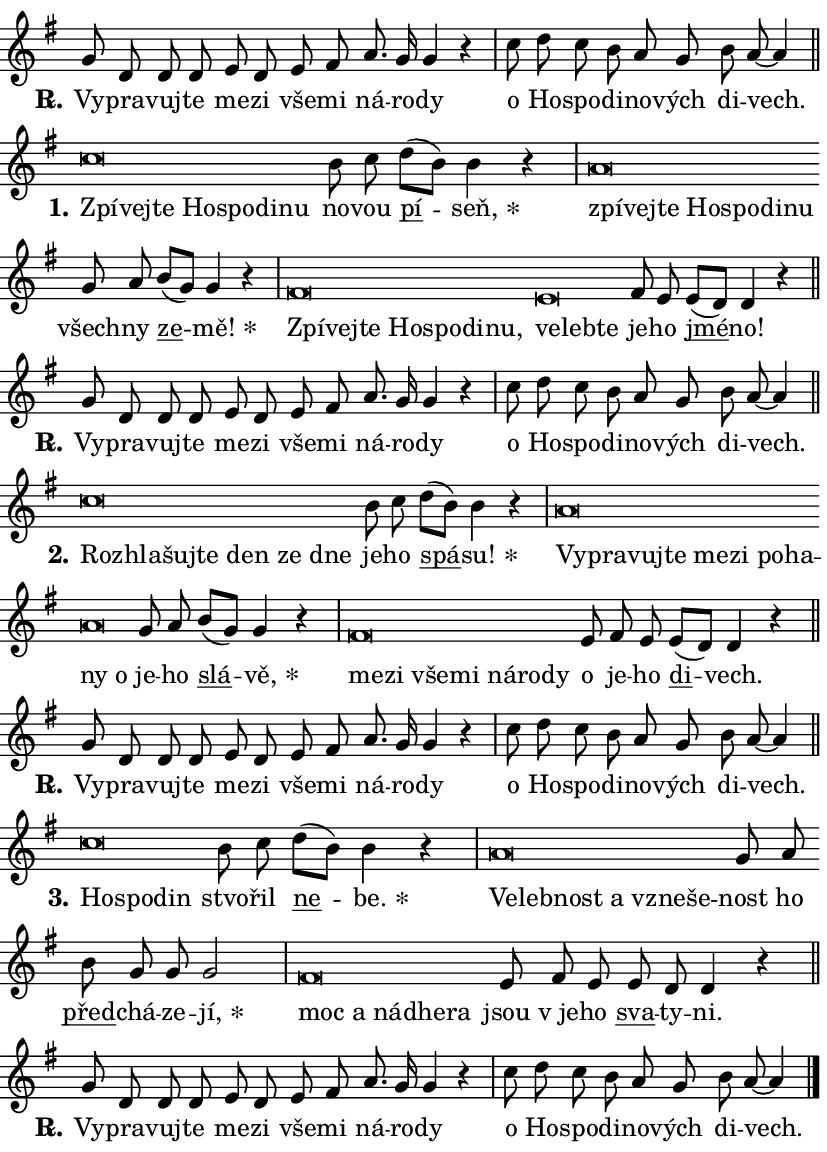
\version "2.24.0"
\header { tagline = "" }
\paper {
  indent = 0\cm
  top-margin = 0\cm
  right-margin = 0.13\cm % to fit lyric hyphens
  bottom-margin = 0\cm
  left-margin = 0\cm
  paper-width = 14\cm
  page-breaking = #ly:one-page-breaking
  system-system-spacing.basic-distance = #11
  score-system-spacing.basic-distance = #11
  ragged-last = ##f
}


%% Author: Thomas Morley
%% https://lists.gnu.org/archive/html/lilypond-user/2020-05/msg00002.html
#(define (line-position grob)
"Returns position of @var[grob} in current system:
   @code{'start}, if at first time-step
   @code{'end}, if at last time-step
   @code{'middle} otherwise
"
  (let* ((col (ly:item-get-column grob))
         (ln (ly:grob-object col 'left-neighbor))
         (rn (ly:grob-object col 'right-neighbor))
         (col-to-check-left (if (ly:grob? ln) ln col))
         (col-to-check-right (if (ly:grob? rn) rn col))
         (break-dir-left
           (and
             (ly:grob-property col-to-check-left 'non-musical #f)
             (ly:item-break-dir col-to-check-left)))
         (break-dir-right
           (and
             (ly:grob-property col-to-check-right 'non-musical #f)
             (ly:item-break-dir col-to-check-right))))
        (cond ((eqv? 1 break-dir-left) 'start)
              ((eqv? -1 break-dir-right) 'end)
              (else 'middle))))

#(define (tranparent-at-line-position vctor)
  (lambda (grob)
  "Relying on @code{line-position} select the relevant enry from @var{vctor}.
Used to determine transparency,"
    (case (line-position grob)
      ((end) (not (vector-ref vctor 0)))
      ((middle) (not (vector-ref vctor 1)))
      ((start) (not (vector-ref vctor 2))))))

noteHeadBreakVisibility =
#(define-music-function (break-visibility)(vector?)
"Makes @code{NoteHead}s transparent relying on @var{break-visibility}"
#{
  \override NoteHead.transparent =
    #(tranparent-at-line-position break-visibility)
#})

#(define delete-ledgers-for-transparent-note-heads
  (lambda (grob)
    "Reads whether a @code{NoteHead} is transparent.
If so this @code{NoteHead} is removed from @code{'note-heads} from
@var{grob}, which is supposed to be @code{LedgerLineSpanner}.
As a result ledgers are not printed for this @code{NoteHead}"
    (let* ((nhds-array (ly:grob-object grob 'note-heads))
           (nhds-list
             (if (ly:grob-array? nhds-array)
                 (ly:grob-array->list nhds-array)
                 '()))
           ;; Relies on the transparent-property being done before
           ;; Staff.LedgerLineSpanner.after-line-breaking is executed.
           ;; This is fragile ...
           (to-keep
             (remove
               (lambda (nhd)
                 (ly:grob-property nhd 'transparent #f))
               nhds-list)))
      ;; TODO find a better method to iterate over grob-arrays, similiar
      ;; to filter/remove etc for lists
      ;; For now rebuilt from scratch
      (set! (ly:grob-object grob 'note-heads)  '())
      (for-each
        (lambda (nhd)
          (ly:pointer-group-interface::add-grob grob 'note-heads nhd))
        to-keep))))

squashNotes = {
  \override NoteHead.X-extent = #'(-0.2 . 0.2)
  \override NoteHead.Y-extent = #'(-0.75 . 0)
  \override NoteHead.stencil =
    #(lambda (grob)
       (let ((pos (ly:grob-property grob 'staff-position)))
         (begin
           (if (< pos -7) (display "ERROR: Lower brevis then expected\n") (display ""))
           (if (<= pos -6) ly:text-interface::print ly:note-head::print))))
}
unSquashNotes = {
  \revert NoteHead.X-extent
  \revert NoteHead.Y-extent
  \revert NoteHead.stencil
}

hideNotes = \noteHeadBreakVisibility #begin-of-line-visible
unHideNotes = \noteHeadBreakVisibility #all-visible

% work-around for resetting accidentals
% https://lilypond.org/doc/v2.23/Documentation/notation/displaying-rhythms#unmetered-music
cadenzaMeasure = {
  \cadenzaOff
  \partial 1024 s1024
  \cadenzaOn
}

#(define-markup-command (accent layout props text) (markup?)
  "Underline accented syllable"
  (interpret-markup layout props
    #{\markup \override #'(offset . 4.3) \underline { #text }#}))

responsum = \markup \concat {
  "R" \hspace #-1.05 \path #0.1 #'((moveto 0 0.07) (lineto 0.9 0.8)) \hspace #0.05 "."
}

spaceSize = #0.6828661417322834 % exact space size for TeX Gyre Schola

\layout {
  \context {
    \Staff
    \remove "Time_signature_engraver"
    \override LedgerLineSpanner.after-line-breaking = #delete-ledgers-for-transparent-note-heads
  }
  \context {
    \Lyrics {
      \override LyricSpace.minimum-distance = \spaceSize
      \override LyricText.font-name = #"TeX Gyre Schola"
      \override LyricText.font-size = 1
      \override StanzaNumber.font-name = #"TeX Gyre Schola Bold"
      \override StanzaNumber.font-size = 1
    }
  }
  \context {
    \Score 
    \override NoteHead.text =
      #(lambda (grob) 
        (let ((pos (ly:grob-property grob 'staff-position)))
          #{\markup {
            \combine
              \halign #-0.55 \raise #(if (= pos -6) 0 0.5) \override #'(thickness . 2) \draw-line #'(3.2 . 0)
              \musicglyph "noteheads.sM1"
          }#}))
  }
}

% magnetic-lyrics.ily
%
%   written by
%     Jean Abou Samra <jean@abou-samra.fr>
%     Werner Lemberg <wl@gnu.org>
%
%   adapted by
%     Jiri Hon <jiri.hon@gmail.com>
%
% Version 2022-Apr-15

% https://www.mail-archive.com/lilypond-user@gnu.org/msg149350.html

#(define (Left_hyphen_pointer_engraver context)
   "Collect syllable-hyphen-syllable occurrences in lyrics and store
them in properties.  This engraver only looks to the left.  For
example, if the lyrics input is @code{foo -- bar}, it does the
following.

@itemize @bullet
@item
Set the @code{text} property of the @code{LyricHyphen} grob between
@q{foo} and @q{bar} to @code{foo}.

@item
Set the @code{left-hyphen} property of the @code{LyricText} grob with
text @q{foo} to the @code{LyricHyphen} grob between @q{foo} and
@q{bar}.
@end itemize

Use this auxiliary engraver in combination with the
@code{lyric-@/text::@/apply-@/magnetic-@/offset!} hook."
   (let ((hyphen #f)
         (text #f))
     (make-engraver
      (acknowledgers
       ((lyric-syllable-interface engraver grob source-engraver)
        (set! text grob)))
      (end-acknowledgers
       ((lyric-hyphen-interface engraver grob source-engraver)
        ;(when (not (grob::has-interface grob 'lyric-space-interface))
          (set! hyphen grob)));)
      ((stop-translation-timestep engraver)
       (when (and text hyphen)
         (ly:grob-set-object! text 'left-hyphen hyphen))
       (set! text #f)
       (set! hyphen #f)))))

#(define (lyric-text::apply-magnetic-offset! grob)
   "If the space between two syllables is less than the value in
property @code{LyricText@/.details@/.squash-threshold}, move the right
syllable to the left so that it gets concatenated with the left
syllable.

Use this function as a hook for
@code{LyricText@/.after-@/line-@/breaking} if the
@code{Left_@/hyphen_@/pointer_@/engraver} is active."
   (let ((hyphen (ly:grob-object grob 'left-hyphen #f)))
     (when hyphen
       (let ((left-text (ly:spanner-bound hyphen LEFT)))
         (when (grob::has-interface left-text 'lyric-syllable-interface)
           (let* ((common (ly:grob-common-refpoint grob left-text X))
                  (this-x-ext (ly:grob-extent grob common X))
                  (left-x-ext
                   (begin
                     ;; Trigger magnetism for left-text.
                     (ly:grob-property left-text 'after-line-breaking)
                     (ly:grob-extent left-text common X)))
                  ;; `delta` is the gap width between two syllables.
                  (delta (- (interval-start this-x-ext)
                            (interval-end left-x-ext)))
                  (details (ly:grob-property grob 'details))
                  (threshold (assoc-get 'squash-threshold details 0.2)))
             (when (< delta threshold)
               (let* (;; We have to manipulate the input text so that
                      ;; ligatures crossing syllable boundaries are not
                      ;; disabled.  For languages based on the Latin
                      ;; script this is essentially a beautification.
                      ;; However, for non-Western scripts it can be a
                      ;; necessity.
                      (lt (ly:grob-property left-text 'text))
                      (rt (ly:grob-property grob 'text))
                      (is-space (grob::has-interface hyphen 'lyric-space-interface))
                      (space (if is-space " " ""))
                      (extra-delta (if is-space spaceSize 0))
                      ;; Append new syllable.
                      (ltrt-space (if (and (string? lt) (string? rt))
                                (string-append lt space rt)
                                (make-concat-markup (list lt space rt))))
                      ;; Right-align `ltrt` to the right side.
                      (ltrt-space-markup (grob-interpret-markup
                               grob
                               (make-translate-markup
                                (cons (interval-length this-x-ext) 0)
                                (make-right-align-markup ltrt-space)))))
                 (begin
                   ;; Don't print `left-text`.
                   (ly:grob-set-property! left-text 'stencil #f)
                   ;; Set text and stencil (which holds all collected
                   ;; syllables so far) and shift it to the left.
                   (ly:grob-set-property! grob 'text ltrt-space)
                   (ly:grob-set-property! grob 'stencil ltrt-space-markup)
                   (ly:grob-translate-axis! grob (- (- delta extra-delta)) X))))))))))


#(define (lyric-hyphen::displace-bounds-first grob)
   ;; Make very sure this callback isn't triggered too early.
   (let ((left (ly:spanner-bound grob LEFT))
         (right (ly:spanner-bound grob RIGHT)))
     (ly:grob-property left 'after-line-breaking)
     (ly:grob-property right 'after-line-breaking)
     (ly:lyric-hyphen::print grob)))

squashThreshold = #0.4

\layout {
  \context {
    \Lyrics
    \consists #Left_hyphen_pointer_engraver
    \override LyricText.after-line-breaking =
      #lyric-text::apply-magnetic-offset!
    \override LyricHyphen.stencil = #lyric-hyphen::displace-bounds-first
    \override LyricText.details.squash-threshold = \squashThreshold
    \override LyricHyphen.minimum-distance = 0
    \override LyricHyphen.minimum-length = \squashThreshold
  }
}

squashText = \override LyricText.details.squash-threshold = 9999
unSquashText = \override LyricText.details.squash-threshold = \squashThreshold

leftText = \override LyricText.self-alignment-X = #LEFT
unLeftText = \revert LyricText.self-alignment-X

starOffset = #(lambda (grob) 
                (let ((x_offset (ly:self-alignment-interface::aligned-on-x-parent grob)))
                  (if (= x_offset 0) 0 (+ x_offset 1.2))))

star = #(define-music-function (syllable)(string?)
"Append star separator at the end of a syllable"
#{
  \once \override LyricText.X-offset = #starOffset
  \lyricmode { \markup {
    #syllable
    \override #'((font-name . "TeX Gyre Schola Bold")) \hspace #0.2 \lower #0.65 \larger "*"
  } }
#})

starAccent = #(define-music-function (syllable)(string?)
"Append star separator at the end of a syllable and make accent"
#{
  \once \override LyricText.X-offset = #starOffset
  \lyricmode { \markup {
    \accent #syllable
    \override #'((font-name . "TeX Gyre Schola Bold")) \hspace #0.2 \lower #0.65 \larger "*"
  } }
#})

breath = #(define-music-function (syllable)(string?)
"Append breathing indicator at the end of a syllable"
#{
  \lyricmode { \markup { #syllable "+" } }
#})

optionalBreath = #(define-music-function (syllable)(string?)
"Append optional breathing indicator at the end of a syllable"
#{
  \lyricmode { \markup { #syllable "(+)" } }
#})


\score {
    <<
        \new Voice = "melody" { \cadenzaOn \key g \major \relative { g'8 d d d e d e fis \bar "" a8. g16 g4 r \cadenzaMeasure \bar "|" c8 d c b \bar "" a g b a~ a4 \cadenzaMeasure \bar "||" \break } }
        \new Lyrics \lyricsto "melody" { \lyricmode { \set stanza = \responsum
Vy -- pra -- vuj -- te me -- zi vše -- mi ná -- ro -- dy o Ho -- spo -- di -- no -- vých di -- vech. } }
    >>
    \layout {}
}

\score {
    <<
        \new Voice = "melody" { \cadenzaOn \key g \major \relative { \squashNotes c''\breve*1/16 \hideNotes \breve*1/16 \bar "" \breve*1/16 \bar "" \breve*1/16 \bar "" \breve*1/16 \bar "" \breve*1/16 \breve*1/16 \bar "" \unHideNotes \unSquashNotes b8 c \bar "" d[( b)] b4 r \cadenzaMeasure \bar "|" \squashNotes a\breve*1/16 \hideNotes \breve*1/16 \bar "" \breve*1/16 \bar "" \breve*1/16 \bar "" \breve*1/16 \bar "" \breve*1/16 \breve*1/16 \bar "" \unHideNotes \unSquashNotes g8 a \bar "" b[( g)] g4 r \cadenzaMeasure \bar "|" \squashNotes fis\breve*1/16 \hideNotes \breve*1/16 \bar "" \breve*1/16 \bar "" \breve*1/16 \bar "" \breve*1/16 \bar "" \breve*1/16 \breve*1/16 \bar "" \unHideNotes \unSquashNotes \squashNotes e\breve*1/16 \hideNotes \breve*1/16 \breve*1/16 \bar "" \unHideNotes \unSquashNotes fis8 e \bar "" e[( d)] d4 r \cadenzaMeasure \bar "||" \break } }
        \new Lyrics \lyricsto "melody" { \lyricmode { \set stanza = "1."
\leftText Zpí -- \squashText vej -- te Ho -- spo -- di -- nu \unLeftText \unSquashText no -- vou \markup \accent pí -- \star seň, \leftText zpí -- \squashText vej -- te Ho -- spo -- di -- nu \unLeftText \unSquashText všech -- ny \markup \accent ze -- \star mě! \leftText Zpí -- \squashText vej -- te Ho -- spo -- di -- nu, \unSquashText ve -- \squashText leb -- te \unLeftText \unSquashText je -- ho \markup \accent jmé -- no! } }
    >>
    \layout {}
}

\score {
    <<
        \new Voice = "melody" { \cadenzaOn \key g \major \relative { g'8 d d d e d e fis \bar "" a8. g16 g4 r \cadenzaMeasure \bar "|" c8 d c b \bar "" a g b a~ a4 \cadenzaMeasure \bar "||" \break } }
        \new Lyrics \lyricsto "melody" { \lyricmode { \set stanza = \responsum
Vy -- pra -- vuj -- te me -- zi vše -- mi ná -- ro -- dy o Ho -- spo -- di -- no -- vých di -- vech. } }
    >>
    \layout {}
}

\score {
    <<
        \new Voice = "melody" { \cadenzaOn \key g \major \relative { \squashNotes c''\breve*1/16 \hideNotes \breve*1/16 \bar "" \breve*1/16 \bar "" \breve*1/16 \bar "" \breve*1/16 \bar "" \breve*1/16 \breve*1/16 \bar "" \unHideNotes \unSquashNotes b8 c \bar "" d[( b)] b4 r \cadenzaMeasure \bar "|" \squashNotes a\breve*1/16 \hideNotes \breve*1/16 \bar "" \breve*1/16 \bar "" \breve*1/16 \bar "" \breve*1/16 \bar "" \breve*1/16 \bar "" \breve*1/16 \bar "" \breve*1/16 \bar "" \breve*1/16 \breve*1/16 \bar "" \unHideNotes \unSquashNotes g8 a \bar "" b[( g)] g4 r \cadenzaMeasure \bar "|" \squashNotes fis\breve*1/16 \hideNotes \breve*1/16 \bar "" \breve*1/16 \bar "" \breve*1/16 \bar "" \breve*1/16 \bar "" \breve*1/16 \breve*1/16 \bar "" \unHideNotes \unSquashNotes e8 fis e \bar "" e[( d)] d4 r \cadenzaMeasure \bar "||" \break } }
        \new Lyrics \lyricsto "melody" { \lyricmode { \set stanza = "2."
\leftText Roz -- \squashText hla -- šuj -- te den ze dne \unLeftText \unSquashText je -- ho \markup \accent spá -- \star su! \leftText Vy -- \squashText pra -- vuj -- te me -- zi po -- ha -- ny o \unLeftText \unSquashText je -- ho \markup \accent slá -- \star vě, \leftText me -- \squashText zi vše -- mi ná -- ro -- dy \unLeftText \unSquashText o je -- ho \markup \accent di -- vech. } }
    >>
    \layout {}
}

\score {
    <<
        \new Voice = "melody" { \cadenzaOn \key g \major \relative { g'8 d d d e d e fis \bar "" a8. g16 g4 r \cadenzaMeasure \bar "|" c8 d c b \bar "" a g b a~ a4 \cadenzaMeasure \bar "||" \break } }
        \new Lyrics \lyricsto "melody" { \lyricmode { \set stanza = \responsum
Vy -- pra -- vuj -- te me -- zi vše -- mi ná -- ro -- dy o Ho -- spo -- di -- no -- vých di -- vech. } }
    >>
    \layout {}
}

\score {
    <<
        \new Voice = "melody" { \cadenzaOn \key g \major \relative { \squashNotes c''\breve*1/16 \hideNotes \breve*1/16 \breve*1/16 \bar "" \unHideNotes \unSquashNotes b8 c \bar "" d[( b)] b4 r \cadenzaMeasure \bar "|" \squashNotes a\breve*1/16 \hideNotes \breve*1/16 \bar "" \breve*1/16 \bar "" \breve*1/16 \bar "" \breve*1/16 \breve*1/16 \bar "" \unHideNotes \unSquashNotes g8 a \bar "" b g g g2 \cadenzaMeasure \bar "|" \squashNotes fis\breve*1/16 \hideNotes \breve*1/16 \bar "" \breve*1/16 \bar "" \breve*1/16 \breve*1/16 \bar "" \unHideNotes \unSquashNotes e8 fis e \bar "" e d d4 r \cadenzaMeasure \bar "||" \break } }
        \new Lyrics \lyricsto "melody" { \lyricmode { \set stanza = "3."
\leftText Ho -- \squashText spo -- din \unLeftText \unSquashText stvo -- řil \markup \accent ne -- \star be. \leftText Ve -- \squashText leb -- nost a vzne -- še -- \unLeftText \unSquashText nost ho \markup \accent před -- chá -- ze -- \star jí, \leftText moc \squashText a nád -- he -- ra \unLeftText \unSquashText jsou "v je" -- ho \markup \accent sva -- ty -- ni. } }
    >>
    \layout {}
}

\score {
    <<
        \new Voice = "melody" { \cadenzaOn \key g \major \relative { g'8 d d d e d e fis \bar "" a8. g16 g4 r \cadenzaMeasure \bar "|" c8 d c b \bar "" a g b a~ a4 \cadenzaMeasure \bar "||" \break } \bar "|." }
        \new Lyrics \lyricsto "melody" { \lyricmode { \set stanza = \responsum
Vy -- pra -- vuj -- te me -- zi vše -- mi ná -- ro -- dy o Ho -- spo -- di -- no -- vých di -- vech. } }
    >>
    \layout {}
}
